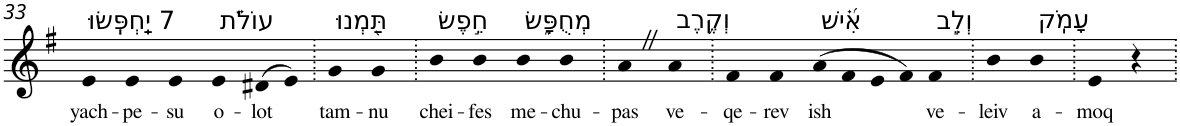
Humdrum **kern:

**kern	**text
*part1	*part1
*staff1	*staff1
*I"Piano	*
*I'Pno	*
!!LO:PB:g=z
*clefG2	*
*k[f#]	*
*G:	*
=33	=33
!LO:TX:a:t=7 יַֽחְפְּֽשׂוּ	!
!	!LO:LY:b
4e	yach-
!	!LO:LY:b
4e	-pe-
!	!LO:LY:b
4e	-su
!LO:TX:a:t=עוֹלֹ֗ת	!
!	!LO:LY:b
4e	o-
!	!LO:LY:b
(>8d#X	-lot
8e)	.
=34.	=34.
!LO:TX:a:t=תַּ֭מְנוּ	!
!	!LO:LY:b
4g	tam-
!	!LO:LY:b
4g	-nu
=35.	=35.
!LO:TX:a:t=חֵ֣פֶשׂ	!
!	!LO:LY:b
4b	chei-
!	!LO:LY:b
4b	-fes
!LO:TX:a:t=מְחֻפָּ֑שׂ	!
!	!LO:LY:b
4b	me-
!	!LO:LY:b
4b	-chu-
=36.	=36.
!	!LO:LY:b
4aZ	-pas
!LO:TX:a:t=וְקֶ֥רֶב	!
!	!LO:LY:b
4a	ve-
=37.	=37.
!	!LO:LY:b
4f#	-qe-
!	!LO:LY:b
4f#	-rev
!LO:TX:a:t=אִ֝֗ישׁ	!
!	!LO:LY:b
(>8a	ish
8f#	.
8e	.
8f#)	.
!LO:TX:a:t=וְלֵ֣ב	!
!	!LO:LY:b
4f#	ve-
=38.	=38.
!	!LO:LY:b
4b	-leiv
!LO:TX:a:t=עָמֹֽק	!
!	!LO:LY:b
4b	a-
=39.	=39.
!	!LO:LY:b
4e	-moq
4r	.
=.	=.
*-	*-
